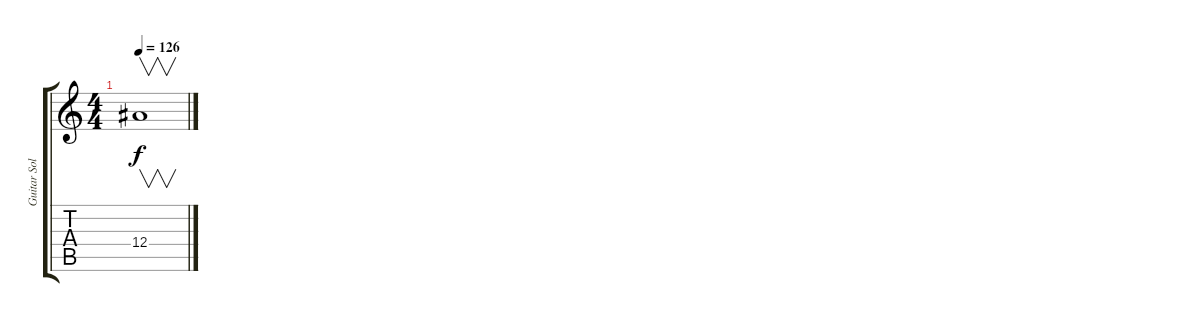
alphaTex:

\track ("Guitar Solos" "Guitar Sol") {instrument distortionguitar}
\staff {score tabs}
\tuning (C4 G3 Eb3 Bb2 F2 C2) {hide}
\ts (4 4)
\tempo 126
\clef g2
\ks c
12.4{t}.1{v dy f}
